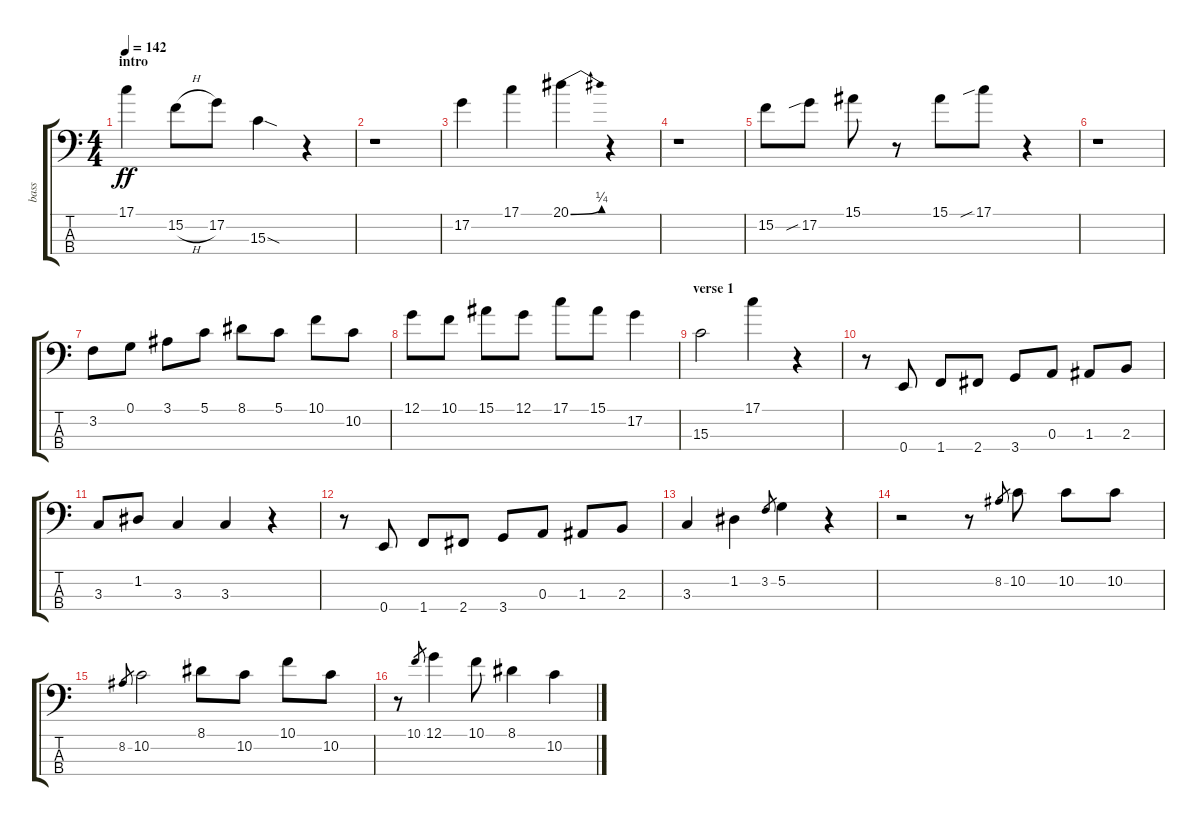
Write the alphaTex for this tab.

\track ("bass" "bass") {instrument electricbassfinger}
\staff {score tabs}
\tuning (G2 D2 A1 E1) {hide}
\ts (4 4)
\section ("" "intro")
\tempo 142
\clef f4
\ks c
17.1.4{dy ff instrument electricbassfinger} 15.2{h}.8 17.2.8 15.3{sod}.4 r.4 |
r.1 |
17.2.4 17.1.4 20.1{be (bend 0 0 60 1)}.4 r.4 |
r.1 |
15.2.8 17.2{sib}.8 15.1.8 r.8 15.1.8 17.1{sib}.8 r.4 |
r.1 |
3.2.8 0.1.8 3.1.8 5.1.8 8.1.8 5.1.8 10.1.8 10.2.8 |
12.1.8 10.1.8 15.1.8 12.1.8 17.1.8 15.1.8 17.2.4 |
\section ("" "verse 1")
15.3.2 17.1.4 r.4 |
r.8 0.4.8 1.4.8 2.4.8 3.4.8 0.3.8 1.3.8 2.3.8 |
3.3.8 1.2.8 3.3.4 3.3.4 r.4 |
r.8 0.4.8 1.4.8 2.4.8 3.4.8 0.3.8 1.3.8 2.3.8 |
3.3.4 1.2.4 3.2.8{gr} 5.2.4 r.4 |
r.2 r.8 8.2.8{gr} 10.2.8 10.2.8 10.2.8 |
8.2.8{gr} 10.2.2 8.1.8 10.2.8 10.1.8 10.2.8 |
r.8 10.1.8{gr} 12.1.4 10.1.8 8.1.4 10.2.4
